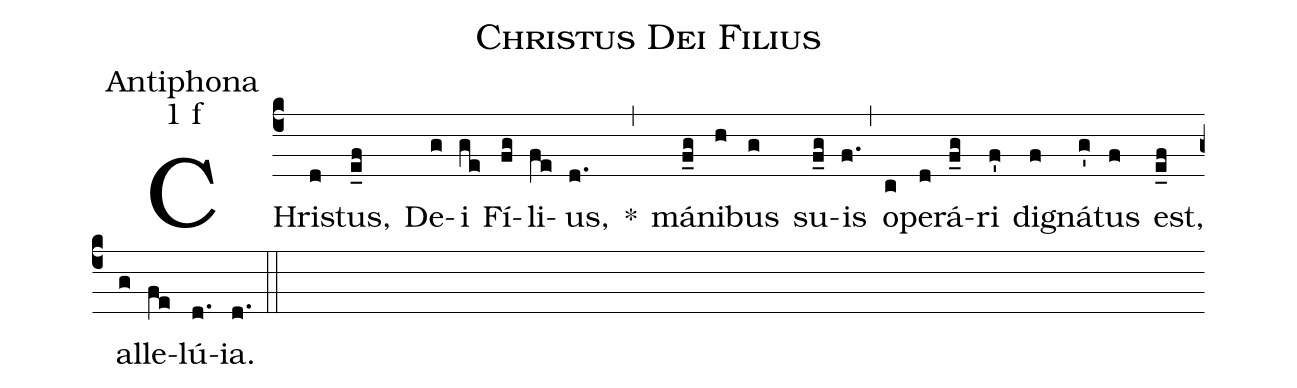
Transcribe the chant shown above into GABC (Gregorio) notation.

name:Christus Dei Filius;
office-part:Antiphona;
mode:1;
mode-differentia:f;
%%
(c4) CHri(d)stus,(e_f) De(g)i(ge) Fí(fg)li(fe)us,(d.) *(,) má(f_g)ni(h)bus(g) su(f_g)is(f.) (,) o(c)pe(d)rá(f_g)ri(f') di(f)gná(g')tus(f) est,(e_f) al(g)le(fe)lú(d.)ia.(d.) (::)
